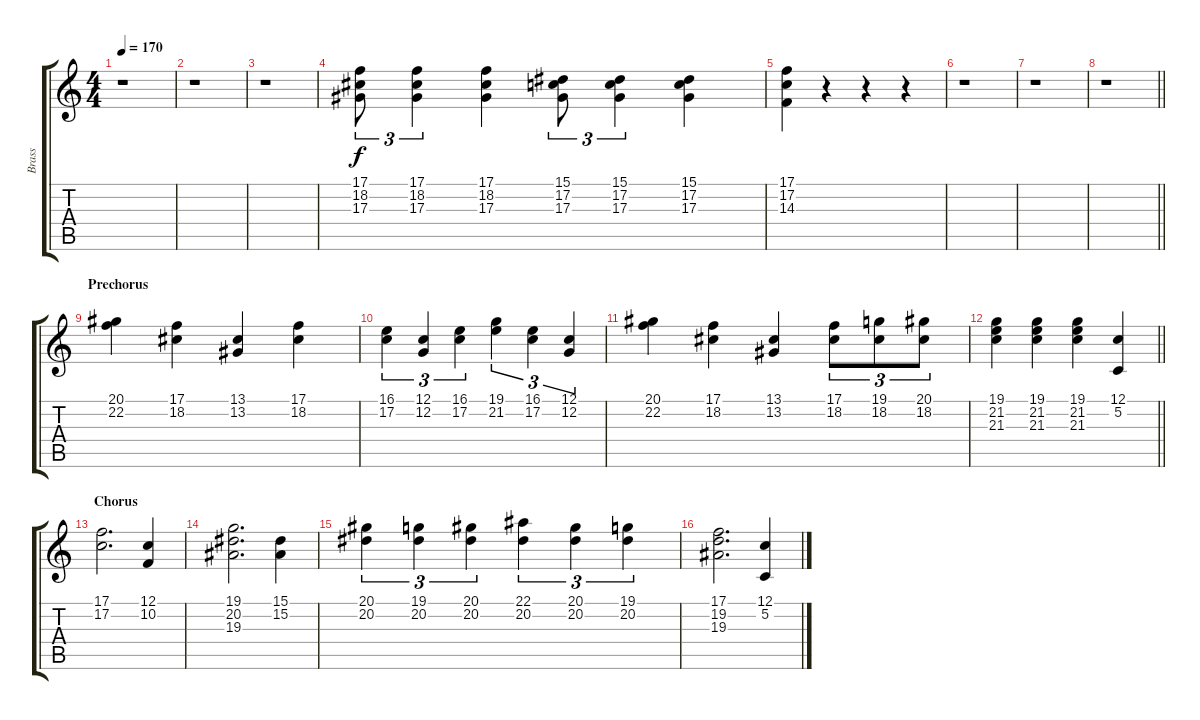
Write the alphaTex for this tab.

\track ("Brass" "Brass") {instrument brasssection}
\staff {score tabs}
\tuning (C4 G3 Eb3 Bb2 F2 C2) {hide}
\ts (4 4)
\tempo 170
\clef g2
\ks c
r.1{dy f} |
r.1 |
r.1 |
(17.1 18.2 17.3).8{tu (3 2)} (17.1 18.2 17.3).4{tu (3 2)} (17.1 18.2 17.3).4 (15.1 17.2 17.3).8{tu (3 2)} (15.1 17.2 17.3).4{tu (3 2)} (15.1 17.2 17.3).4 |
(17.1 17.2 14.3).4 r.4 r.4 r.4 |
r.1 |
r.1 |
\barLineRight lightlight
r.1 |
\section ("" "Prechorus ")
(20.1 22.2).4 (17.1 18.2).4 (13.1 13.2).4 (17.1 18.2).4 |
(16.1 17.2).4{tu (3 2)} (12.1 12.2).4{tu (3 2)} (16.1 17.2).4{tu (3 2)} (19.1 21.2).4{tu (3 2)} (16.1 17.2).4{tu (3 2)} (12.1 12.2).4{tu (3 2)} |
(20.1 22.2).4 (17.1 18.2).4 (13.1 13.2).4 (17.1 18.2).8{tu (3 2)} (19.1 18.2).8{tu (3 2)} (20.1 18.2).8{tu (3 2)} |
\barLineRight lightlight
(19.1 21.2 21.3).4 (19.1 21.2 21.3).4 (19.1 21.2 21.3).4 (12.1 5.2).4 |
\section ("" "Chorus")
(17.1 17.2).2{d} (12.1 10.2).4 |
(19.1 20.2 19.3).2{d} (15.1 15.2).4 |
(20.1 20.2).4{tu (3 2)} (19.1 20.2).4{tu (3 2)} (20.1 20.2).4{tu (3 2)} (22.1 20.2).4{tu (3 2)} (20.1 20.2).4{tu (3 2)} (19.1 20.2).4{tu (3 2)} |
(17.1 19.2 19.3).2{d} (12.1 5.2).4
